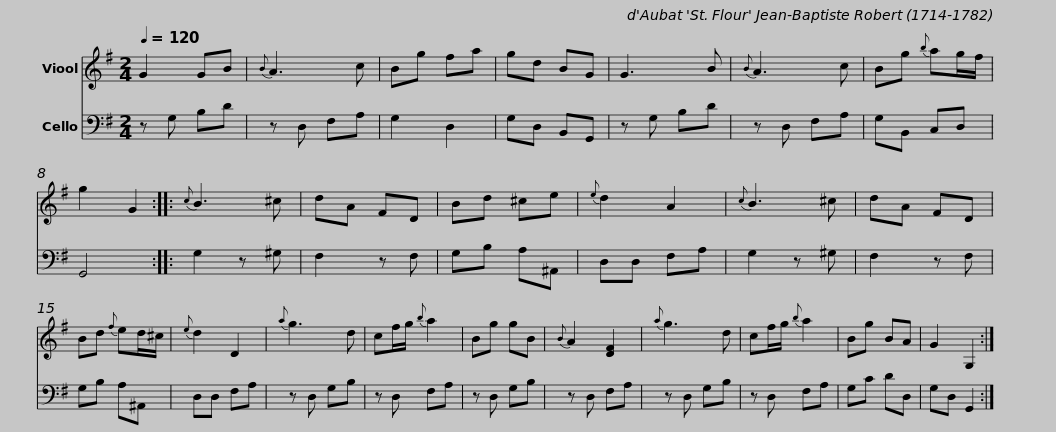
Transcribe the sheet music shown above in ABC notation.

X:1
%%score 1 2
L:1/8
Q:1/4=120
M:2/4
I:linebreak $
K:G
V:1 treble
V:2 bass
V:1
 G2 GB |{B} A3 c | Bg fa | gd BG | G3 B | %5
{B} A3 c | Bg{b} ag/f/ | g2 G2 ::${c} B3 ^c | dA FD | %10
 Bd ^ce |{e} d2 A2 |{c} B3 ^c | dA FD | Bd{f} ed/^c/ | %15
{e} d2 D2 |${a} g3 d | cf/g/{b} a2 | Bg gB |{B} A2 [DF]2 | %20
{a} g3 d | cf/g/{b} a2 | Bg BA | G2 G,2 :| %24
V:2
 z G, B,D | z D, F,A, | G,2 D,2 | G,D, B,,G,, | z G, B,D | %5
 z D, F,A, | G,B,, C,D, | G,,4 ::$ G,2 z ^G, | F,2 z F, | %10
 G,B, A,^A,, | D,D, F,A, | G,2 z ^G, | F,2 z F, | G,B, A,^A,, | %15
 D,D, F,A, |$ z D, G,B, | z D, F,A, | z D, G,B, | z D, F,A, | %20
 z D, G,B, | z D, F,A, | G,C DD, | G,D, G,,2 :| %24
